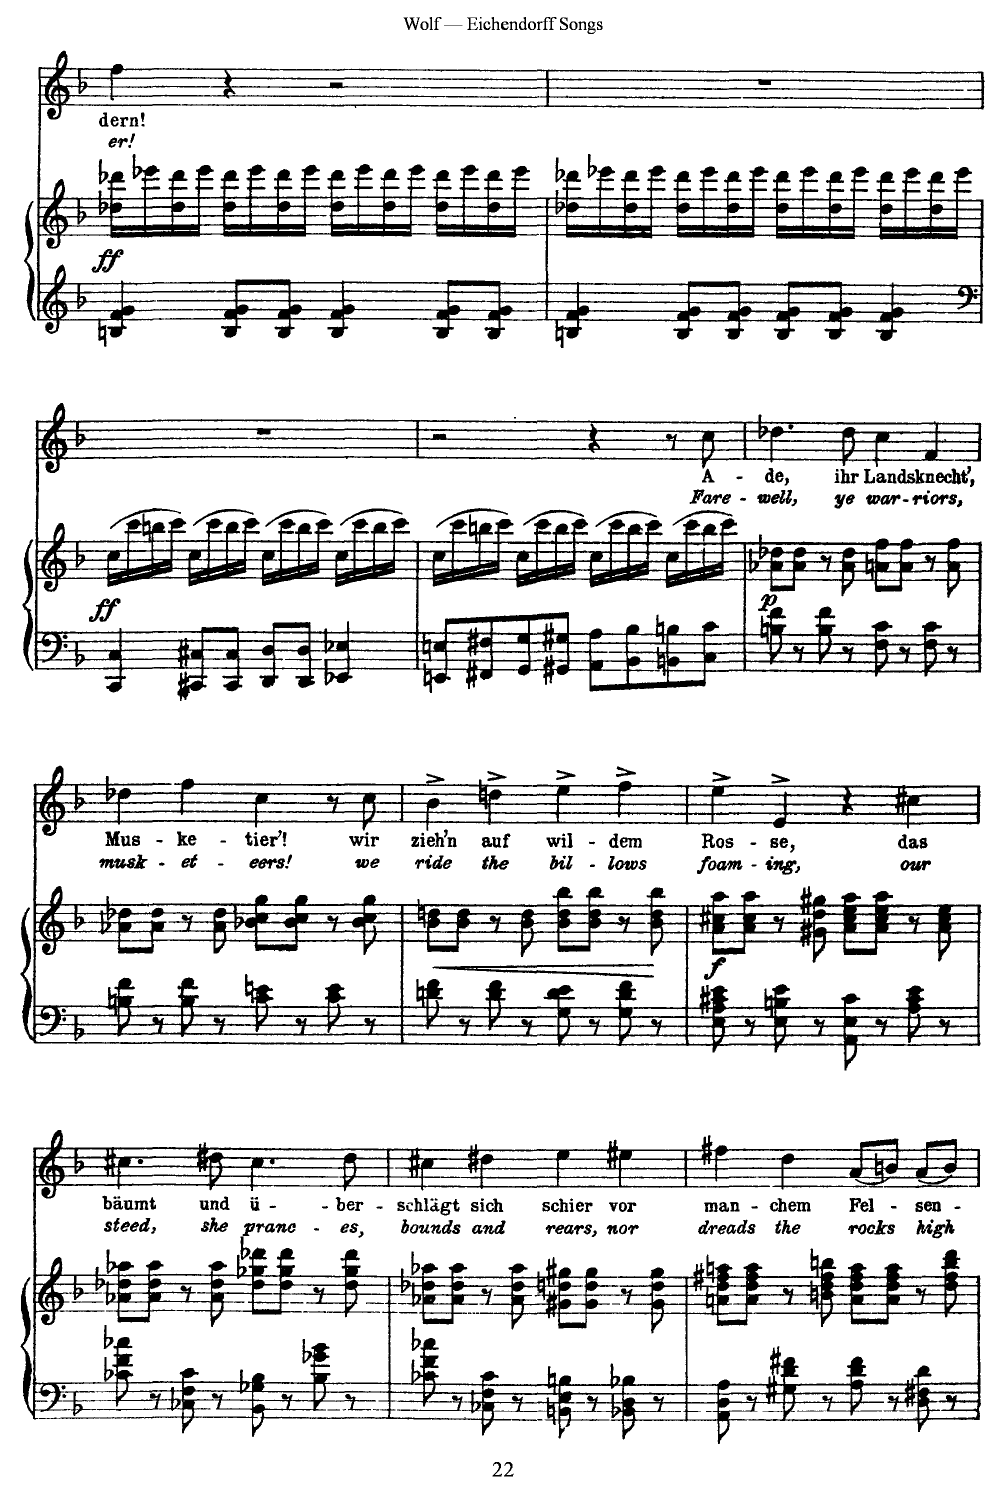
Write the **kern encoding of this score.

**kern	**kern	**dynam	**kern	**text	**text
*part2	*part2	*part2	*part1	*part1	*part1
*staff3	*staff2	*staff2/3	*staff1	*staff1	*staff1
*I"Piano	*	*	*I"Voice	*	*
*I'Pno	*	*	*	*	*
*clefG2	*clefG2	*	*clefG2	*	*
*k[b-]	*k[b-]	*	*k[b-]	*	*
*M4/4	*M4/4	*	*M4/4	*	*
=22	=22	=22	=22	=22	=22
!	!	!LO:DY:b	!	!	!
4Bn/ 4f/ 4g/	16dd-X\ 16ddd-X\LL	ff	4ff\	dern!	er!
.	16eee-X\	.	.	.	.
.	16dd-\ 16ddd-\	.	.	.	.
.	16eee-\JJ	.	.	.	.
8B/ 8f/ 8g/L	16dd-\ 16ddd-\LL	.	4r	.	.
.	16eee-\	.	.	.	.
8B/ 8f/ 8g/J	16dd-\ 16ddd-\	.	.	.	.
.	16eee-\JJ	.	.	.	.
4B/ 4f/ 4g/	16dd-\ 16ddd-\LL	.	2r	.	.
.	16eee-\	.	.	.	.
.	16dd-\ 16ddd-\	.	.	.	.
.	16eee-\JJ	.	.	.	.
8B/ 8f/ 8g/L	16dd-\ 16ddd-\LL	.	.	.	.
.	16eee-\	.	.	.	.
8B/ 8f/ 8g/J	16dd-\ 16ddd-\	.	.	.	.
.	16eee-\JJ	.	.	.	.
=23	=23	=23	=23	=23	=23
4Bn/ 4f/ 4g/	16dd-X\ 16ddd-X\LL	.	1r	.	.
.	16eee-X\	.	.	.	.
.	16dd-\ 16ddd-\	.	.	.	.
.	16eee-\JJ	.	.	.	.
8B/ 8f/ 8g/L	16dd-\ 16ddd-\LL	.	.	.	.
.	16eee-\	.	.	.	.
8B/ 8f/ 8g/J	16dd-\ 16ddd-\	.	.	.	.
.	16eee-\JJ	.	.	.	.
8B/ 8f/ 8g/L	16dd-\ 16ddd-\LL	.	.	.	.
.	16eee-\	.	.	.	.
8B/ 8f/ 8g/J	16dd-\ 16ddd-\	.	.	.	.
.	16eee-\JJ	.	.	.	.
4B/ 4f/ 4g/	16dd-\ 16ddd-\LL	.	.	.	.
.	16eee-\	.	.	.	.
.	16dd-\ 16ddd-\	.	.	.	.
.	16eee-\JJ	.	.	.	.
=24	=24	=24	=24	=24	=24
*clefF4	*	*	*	*	*
!	!	!LO:DY:b	!	!	!
4CC/ 4C/	(16cc\LL	ff	1r	.	.
.	16ccc\	.	.	.	.
.	16bbn\	.	.	.	.
.	16ccc\JJ)	.	.	.	.
8CC#X/ 8C#X/L	(16cc\LL	.	.	.	.
.	16ccc\	.	.	.	.
8CC#/ 8C#/J	16bb\	.	.	.	.
.	16ccc\JJ)	.	.	.	.
8DD/ 8D/L	(16cc\LL	.	.	.	.
.	16ccc\	.	.	.	.
8DD/ 8D/J	16bb\	.	.	.	.
.	16ccc\JJ)	.	.	.	.
4EE-X/ 4E-X/	(16cc\LL	.	.	.	.
.	16ccc\	.	.	.	.
.	16bb\	.	.	.	.
.	16ccc\JJ)	.	.	.	.
=25	=25	=25	=25	=25	=25
8EEn/ 8En/L	(16cc\LL	.	2r	.	.
.	16ccc\	.	.	.	.
8FF#X/ 8F#X/	16bbn\	.	.	.	.
.	16ccc\JJ)	.	.	.	.
8GG/ 8G/	(16cc\LL	.	.	.	.
.	16ccc\	.	.	.	.
8GG#X/ 8G#X/J	16bb\	.	.	.	.
.	16ccc\JJ)	.	.	.	.
8AA\ 8A\L	(16cc\LL	.	4r	.	.
.	16ccc\	.	.	.	.
8BB-\ 8B-\	16bb\	.	.	.	.
.	16ccc\JJ)	.	.	.	.
8BBn\ 8Bn\	(16cc\LL	.	8r	.	.
.	16ccc\	.	.	.	.
8C\ 8c\J	16bb\	.	8cc\	-A-	-Fare-
.	16ccc\JJ)	.	.	.	.
=26	=26	=26	=26	=26	=26
!	!	!LO:DY:b	!	!	!
8Bn\ 8f\	8a-X\ 8dd-X\L	p	4.dd-X\	-de,	-well,
8r	8a-\ 8dd-\J	.	.	.	.
8B\ 8f\	8r	.	.	.	.
8r	8a-\ 8dd-\	.	8dd-\	ihr	ye
8F\ 8c\	8an\ 8ff\L	.	4cc\	Lands-	war-
8r	8a\ 8ff\J	.	.	.	.
8F\ 8c\	8r	.	4f/	-knecht’,	-riors,
8r	8a\ 8ff\	.	.	.	.
=27	=27	=27	=27	=27	=27
8Bn\ 8f\	8a-X\ 8dd-X\L	.	4dd-X\	Mus-	musk-
8r	8a-\ 8dd-\J	.	.	.	.
8B\ 8f\	8r	.	4ff\	-ke-	-et-
8r	8a-\ 8dd-\	.	.	.	.
8c\ 8en\	8b-X\ 8cc\ 8gg\L	.	4cc\	-tier'!	-eers!
8r	8b-\ 8cc\ 8gg\J	.	.	.	.
8c\ 8e\	8r	.	8r	.	.
8r	8b-\ 8cc\ 8gg\	.	8cc\	wir	we
=28	=28	=28	=28	=28	=28
!	!	!LO:HP:b	!	!	!
8dn\ 8f\	8b-\ 8ddn\L	<	4b-^\	zieh’n	ride
8r	8b-\ 8dd\J	.	.	.	.
8d\ 8f\	8r	.	4ddn^\	auf	the
8r	8b-\ 8dd\	.	.	.	.
8G\ 8d\ 8e\	8b-\ 8dd\ 8bb-\L	.	4ee^\	wil-	bil-
8r	8b-\ 8dd\ 8bb-\J	.	.	.	.
8G\ 8d\ 8f\	8r	.	4ff^\	-dem	-lows
8r	8b-\ 8dd\ 8bb-\	[	.	.	.
=29	=29	=29	=29	=29	=29
!	!	!LO:DY:b	!	!	!
8E\ 8A\ 8c#X\ 8e\	8a\ 8cc#X\ 8aa\L	f	4ee^\	Ros-	foam-
8r	8a\ 8cc#\ 8aa\J	.	.	.	.
8E\ 8Bn\ 8e\	8r	.	4e^>/	-se,	-ing,
8r	8g#X\ 8dd\ 8gg#X\	.	.	.	.
8AA\ 8E\ 8c#\	8a\ 8cc#\ 8ee\ 8aa\L	.	4r	.	.
8r	8a\ 8cc#\ 8ee\ 8aa\J	.	.	.	.
8A\ 8c#\ 8e\	8r	.	4cc#X\	das	our
8r	8a\ 8cc#\ 8ee\	.	.	.	.
=30	=30	=30	=30	=30	=30
8c-X\ 8f\ 8cc-X\	8a-X\ 8dd-X\ 8aa-X\L	.	4.cc#X\	bäumt	steed,
8r	8a-\ 8dd-\ 8aa-\J	.	.	.	.
8C-X\ 8F\ 8c-\	8r	.	.	.	.
8r	8a-\ 8dd-\ 8aa-\	.	8dd#X\	und	she
8BB-\ 8G-X\ 8B-\	8dd-\ 8gg-X\ 8ddd-X\L	.	4.cc#\	ü-	pranc-
8r	8dd-\ 8gg-\ 8ddd-\J	.	.	.	.
8B-\ 8g-X\ 8b-\	8r	.	.	.	.
8r	8dd-\ 8gg-\ 8ddd-\	.	8dd#\	-ber-	-es,
=31	=31	=31	=31	=31	=31
8c-X\ 8f\ 8cc-X\	8a-X\ 8dd-X\ 8aa-X\L	.	4cc#X\	-schlägt	bounds
8r	8a-\ 8dd-\ 8aa-\J	.	.	.	.
8C-X\ 8F\ 8c-\	8r	.	4dd#X\	sich	and
8r	8a-\ 8dd-\ 8aa-\	.	.	.	.
8BBn\ 8E\ 8Bn\	8g#X\ 8ddn\ 8gg#X\L	.	4ee\	schier	rears,
8r	8g#\ 8dd\ 8gg#\J	.	.	.	.
8BB-X\ 8D\ 8B-X\	8r	.	4ee#X\	vor	nor
8r	8g#\ 8dd\ 8gg#\	.	.	.	.
=32	=32	=32	=32	=32	=32
8AA\ 8D\ 8A\	8an\ 8dd\ 8ff#X\ 8aan\L	.	4ff#X\	man-	dreads
8r	8a\ 8dd\ 8ff#\ 8aa\J	.	.	.	.
8G#X\ 8d\ 8f#X\	8r	.	4dd\	-chem	the
8r	8bn\ 8dd\ 8ff#\ 8bbn\	.	.	.	.
8A\ 8d\ 8f#\	8a\ 8dd\ 8ff#\ 8aa\L	.	(8a/L	Fel-	rocks
8r	8a\ 8dd\ 8ff#\ 8aa\J	.	8bn/J)	.	.
8D\ 8F#X\ 8d\	8r	.	(8a/L	-sen-	high
8r	8dd\ 8ff#\ 8bb\ 8ddd\	.	8b/J)	.	.
=	=	=	=	=	=
*-	*-	*-	*-	*-	*-
